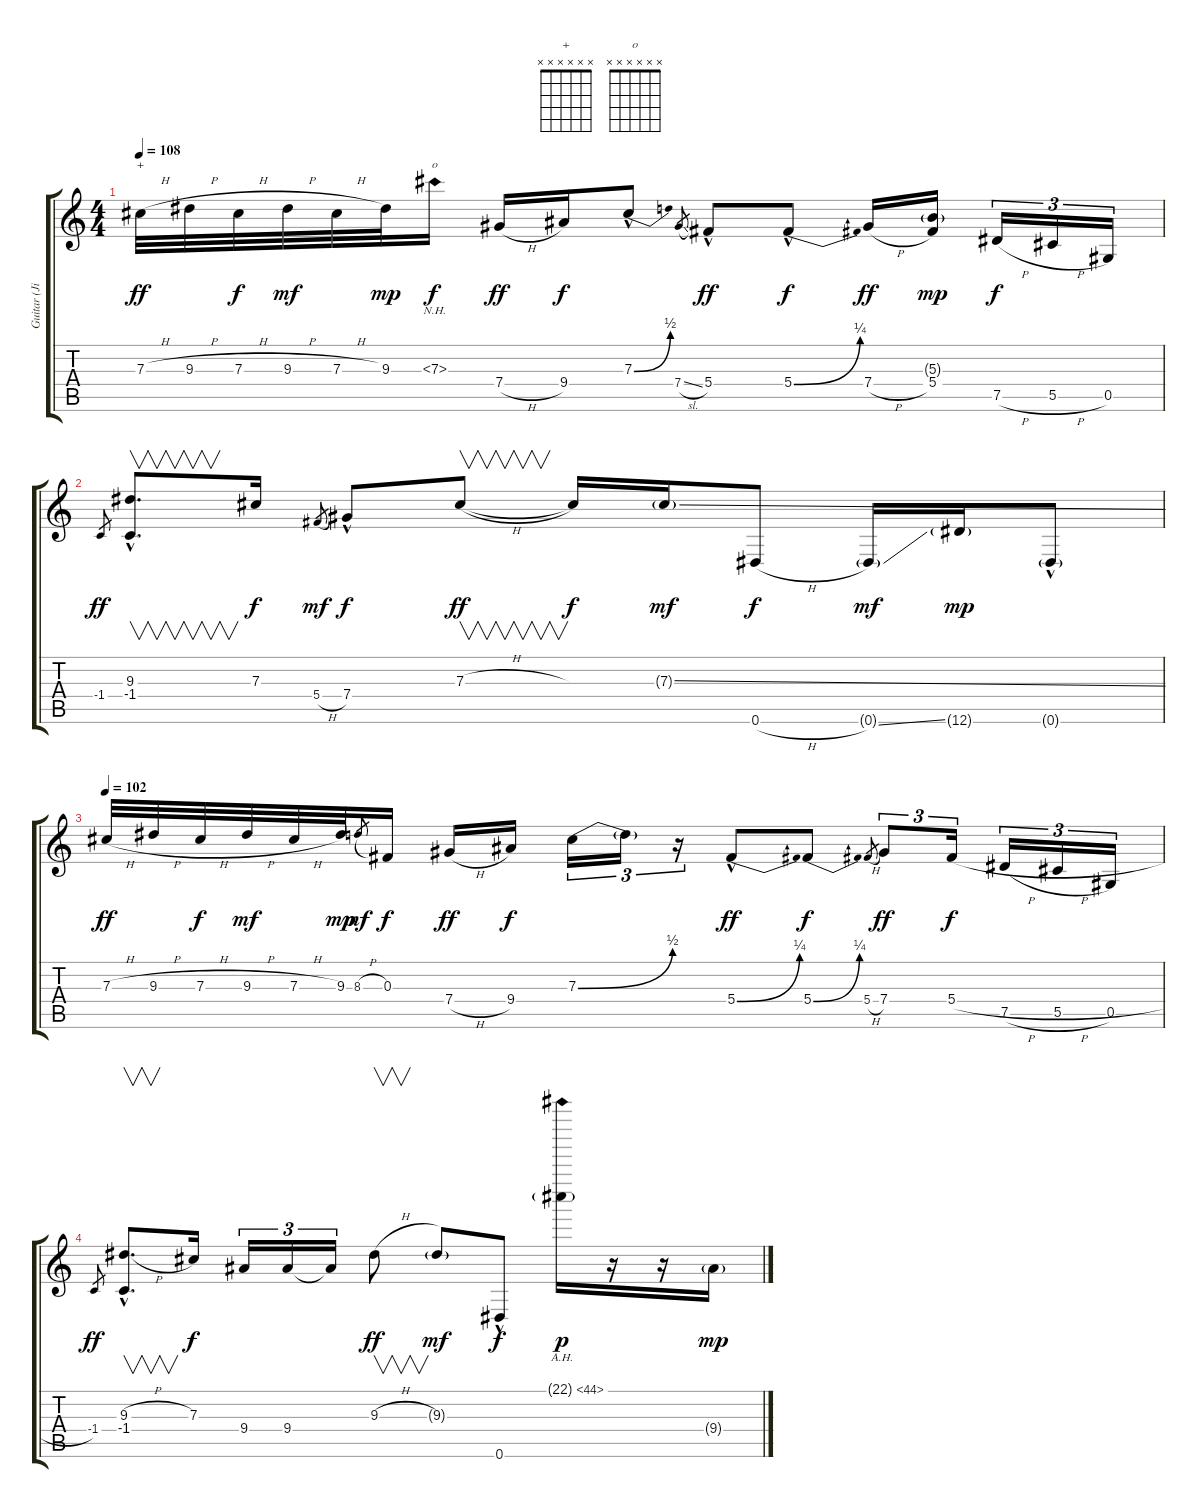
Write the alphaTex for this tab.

\track ("Guitar (Jimi Hendrix)" "Guitar (Ji") {instrument overdrivenguitar}
\staff {score tabs}
\tuning (Eb4 Bb3 Gb3 Db3 Ab2 Eb2) {hide}
\chord ("+" x x x x x x) {firstfret 0}
\chord ("o" x x x x x x) {firstfret 0}
\ts (4 4)
\tempo 108
\clef g2
\ks c
7.3{h}.32{ch "+" dy ff} 9.3{h}.32 7.3{h}.32{dy f} 9.3{h}.32{dy mf} 7.3{h}.32 9.3.32{dy mp} 7.3{nh}.16{ch "o" dy f} 7.4{h}.16{dy ff} 9.4.16{dy f} 7.3{be (bend 0 0 60 2) hac}.8 7.4{sl}.8{gr} 5.4{hac}.8{dy ff} 5.4{be (bend 0 0 60 1) hac}.8{dy f} 7.4{h}.16{dy ff} (5.3{g} 5.4).16{dy mp} 7.5{h}.16{tu (3 2) dy f} 5.5{h}.16{tu (3 2)} 0.5.16{tu (3 2)} |
-1.4.8{gr dy ff} (9.3{hac} -1.4{hac}).8{v d} 7.3.16{dy f} 5.4{h}.8{gr dy mf} 7.4{hac}.8{dy f} 7.3{h}.8{v dy ff} 7.3{t}.16{dy f} 7.3{ss g}.16{dy mf} 0.6{h}.8{dy f} 0.6{ss g}.16{dy mf} 12.6{g}.16{dy mp} 0.6{g hac}.8 |
\tempo 102
7.3{h}.32{dy ff} 9.3{h}.32 7.3{h}.32{dy f} 9.3{h}.32{dy mf} 7.3{h}.32 9.3.32{dy mp} 8.3{h}.8{gr dy mf} 0.3.16{dy f} 7.4{h}.16{dy ff} 9.4.16{dy f} 7.3{be (bend 0 0 60 2)}.16{tu (3 2)} 7.3{t}.16{tu (3 2)} r.16{tu (3 2)} 5.4{be (bend 0 0 60 1) hac}.8{dy ff} 5.4{be (bend 0 0 60 1)}.8{dy f} 5.4{h}.8{gr} 7.4.8{tu (3 2) dy ff} 5.4{h}.16{tu (3 2) dy f} 7.5{h}.16{tu (3 2)} 5.5{h}.16{tu (3 2)} 0.5.16{tu (3 2)} |
-1.4.8{gr dy ff} (9.3{h hac} -1.4{hac}).8{v d} 7.3.16{dy f} 9.4.16{tu (3 2)} 9.4.16{tu (3 2)} 9.4{t}.16{tu (3 2)} 9.3{h}.8{v dy ff} 9.3{ss g}.8{dy mf} 0.6{hac}.8{dy f} 22.1{ah 22 g}.16{dy p} r.16 r.16 9.4{g}.16{dy mp}
